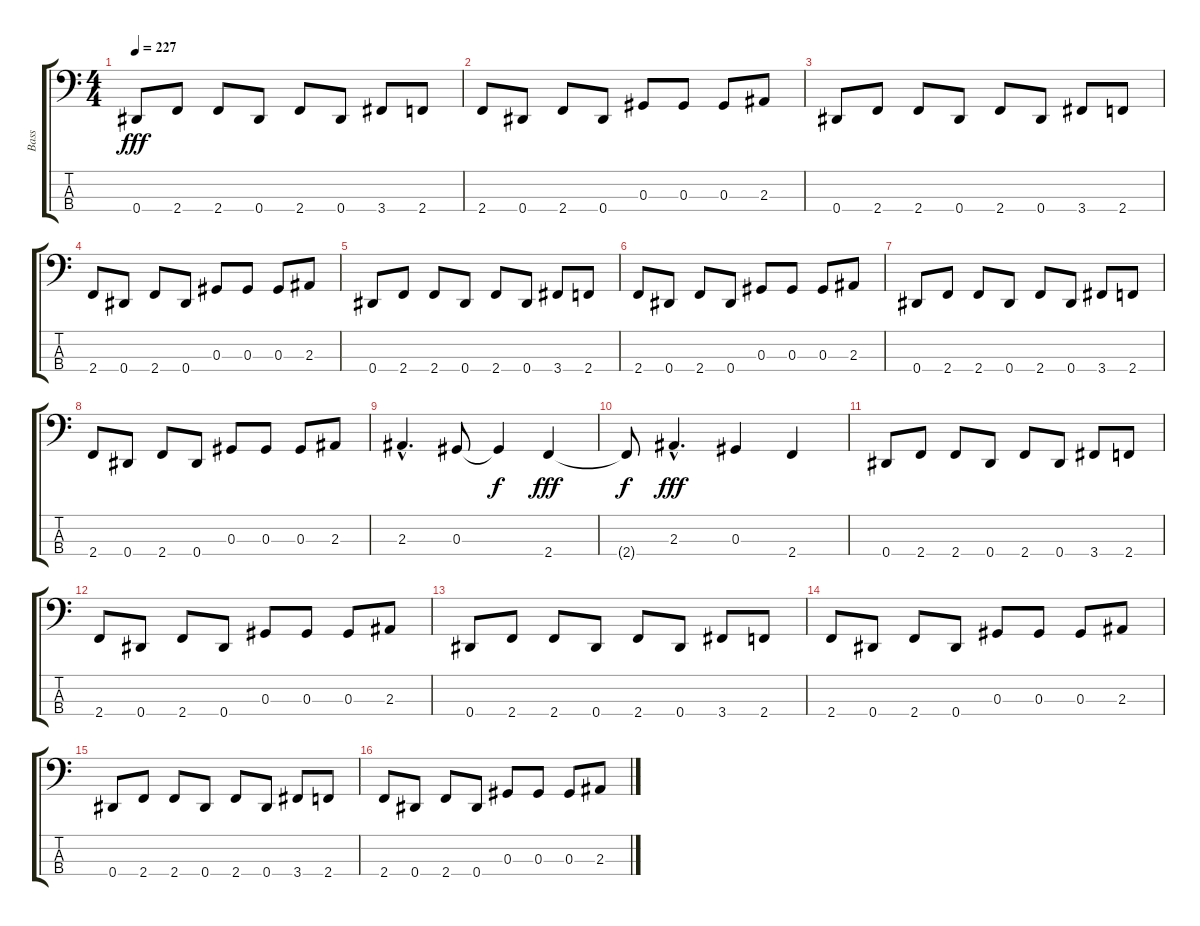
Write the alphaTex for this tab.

\track ("Bass" "Bass") {instrument electricbassfinger}
\staff {score tabs}
\tuning (Gb2 Db2 Ab1 Eb1) {hide}
\ts (4 4)
\tempo 227
\clef f4
\ks c
0.4.8{dy fff} 2.4.8 2.4.8 0.4.8 2.4.8 0.4.8 3.4.8 2.4.8 |
2.4.8 0.4.8 2.4.8 0.4.8 0.3.8 0.3.8 0.3.8 2.3.8 |
0.4.8 2.4.8 2.4.8 0.4.8 2.4.8 0.4.8 3.4.8 2.4.8 |
2.4.8 0.4.8 2.4.8 0.4.8 0.3.8 0.3.8 0.3.8 2.3.8 |
0.4.8 2.4.8 2.4.8 0.4.8 2.4.8 0.4.8 3.4.8 2.4.8 |
2.4.8 0.4.8 2.4.8 0.4.8 0.3.8 0.3.8 0.3.8 2.3.8 |
0.4.8 2.4.8 2.4.8 0.4.8 2.4.8 0.4.8 3.4.8 2.4.8 |
2.4.8 0.4.8 2.4.8 0.4.8 0.3.8 0.3.8 0.3.8 2.3.8 |
2.3{hac}.4{d} 0.3.8 0.3{t}.4{dy f} 2.4.4{dy fff} |
2.4{t}.8{dy f} 2.3{hac}.4{d dy fff} 0.3.4 2.4.4 |
0.4.8 2.4.8 2.4.8 0.4.8 2.4.8 0.4.8 3.4.8 2.4.8 |
2.4.8 0.4.8 2.4.8 0.4.8 0.3.8 0.3.8 0.3.8 2.3.8 |
0.4.8 2.4.8 2.4.8 0.4.8 2.4.8 0.4.8 3.4.8 2.4.8 |
2.4.8 0.4.8 2.4.8 0.4.8 0.3.8 0.3.8 0.3.8 2.3.8 |
0.4.8 2.4.8 2.4.8 0.4.8 2.4.8 0.4.8 3.4.8 2.4.8 |
2.4.8 0.4.8 2.4.8 0.4.8 0.3.8 0.3.8 0.3.8 2.3.8
